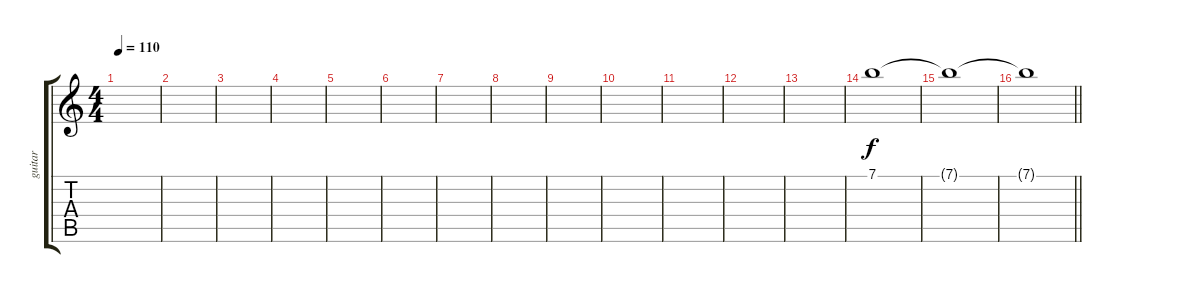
\track ("guitar" "guitar") {instrument overdrivenguitar}
\staff {score tabs}
\tuning (E4 B3 G3 D3 A2 E2) {hide}
\ts (4 4)
\tempo 110
\clef g2
\ks c
|
|
|
|
|
|
|
|
|
|
|
|
|
7.1.1{volume 16} |
7.1{t}.1 |
\barLineRight lightlight
7.1{t}.1
